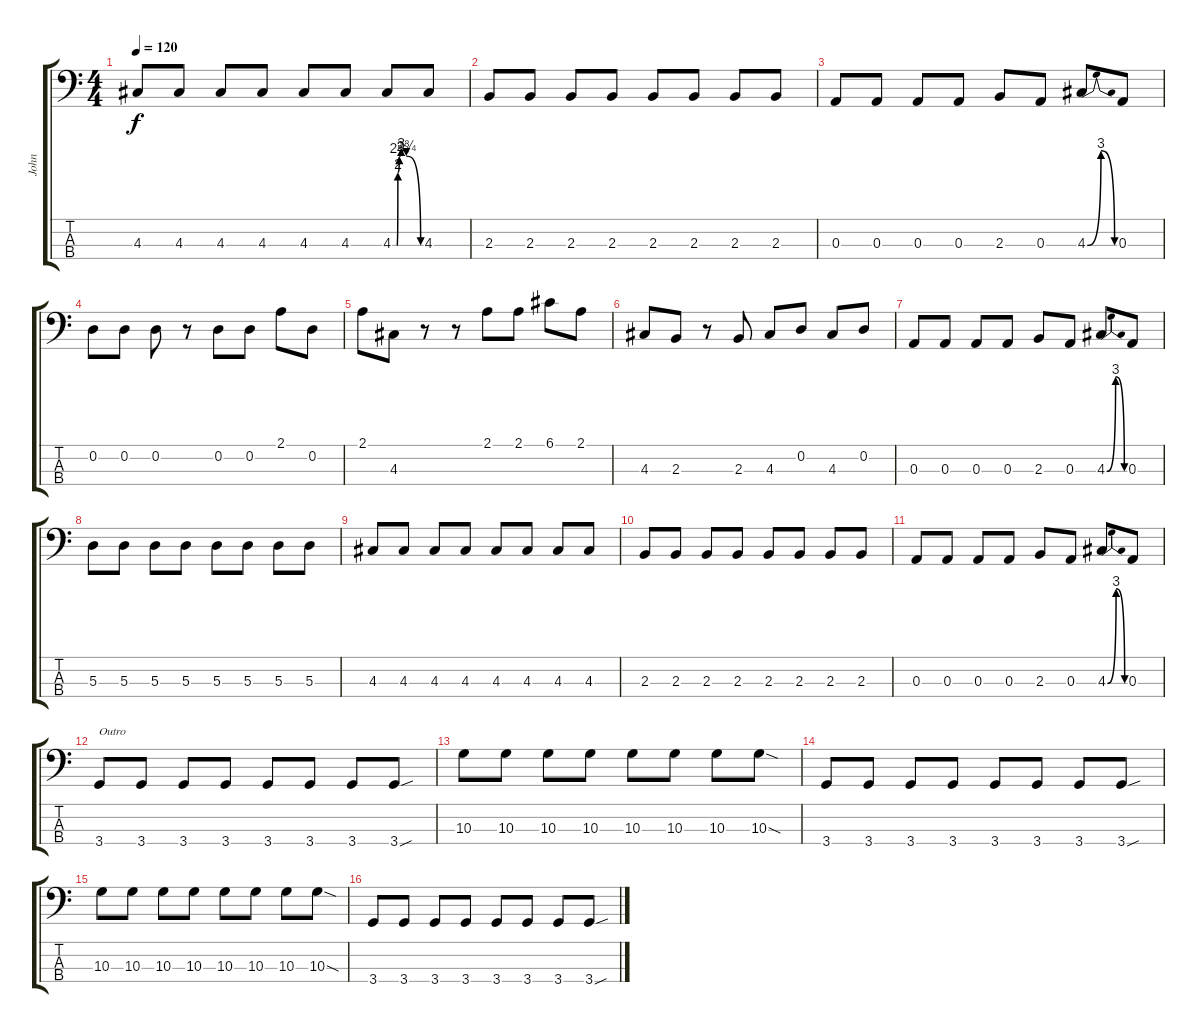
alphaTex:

\track ("John" "John") {instrument electricbassfinger}
\staff {score tabs}
\tuning (G2 D2 A1 E1) {hide}
\ts (4 4)
\tempo 120
\clef f4
\ks c
4.3.8{dy f} 4.3.8 4.3.8 4.3.8 4.3.8 4.3.8 4.3{be (custom 0 0 9 0 11 8 14 11 18 12 22 12 25 12 29 11 60 0)}.8 4.3.8 |
2.3.8 2.3.8 2.3.8 2.3.8 2.3.8 2.3.8 2.3.8 2.3.8 |
0.3.8 0.3.8 0.3.8 0.3.8 2.3.8 0.3.8 4.3{be (bendrelease 0 0 30 12 30 12 60 0)}.8 0.3.8 |
0.2.8 0.2.8 0.2.8 r.8 0.2.8 0.2.8 2.1.8 0.2.8 |
2.1.8 4.3.8 r.8 r.8 2.1.8 2.1.8 6.1.8 2.1.8 |
4.3.8 2.3.8 r.8 2.3.8 4.3.8 0.2.8 4.3.8 0.2.8 |
0.3.8 0.3.8 0.3.8 0.3.8 2.3.8 0.3.8 4.3{be (bendrelease 0 0 30 12 30 12 60 0)}.8 0.3.8 |
5.3.8 5.3.8 5.3.8 5.3.8 5.3.8 5.3.8 5.3.8 5.3.8 |
4.3.8 4.3.8 4.3.8 4.3.8 4.3.8 4.3.8 4.3.8 4.3.8 |
2.3.8 2.3.8 2.3.8 2.3.8 2.3.8 2.3.8 2.3.8 2.3.8 |
0.3.8 0.3.8 0.3.8 0.3.8 2.3.8 0.3.8 4.3{be (bendrelease 0 0 10 12 15 12 60 0)}.8 0.3.8 |
3.4.8{txt "Outro"} 3.4.8 3.4.8 3.4.8 3.4.8 3.4.8 3.4.8 3.4{sou}.8 |
10.3.8 10.3.8 10.3.8 10.3.8 10.3.8 10.3.8 10.3.8 10.3{sod}.8 |
3.4.8 3.4.8 3.4.8 3.4.8 3.4.8 3.4.8 3.4.8 3.4{sou}.8 |
10.3.8 10.3.8 10.3.8 10.3.8 10.3.8 10.3.8 10.3.8 10.3{sod}.8 |
3.4.8 3.4.8 3.4.8 3.4.8 3.4.8 3.4.8 3.4.8 3.4{sou}.8
